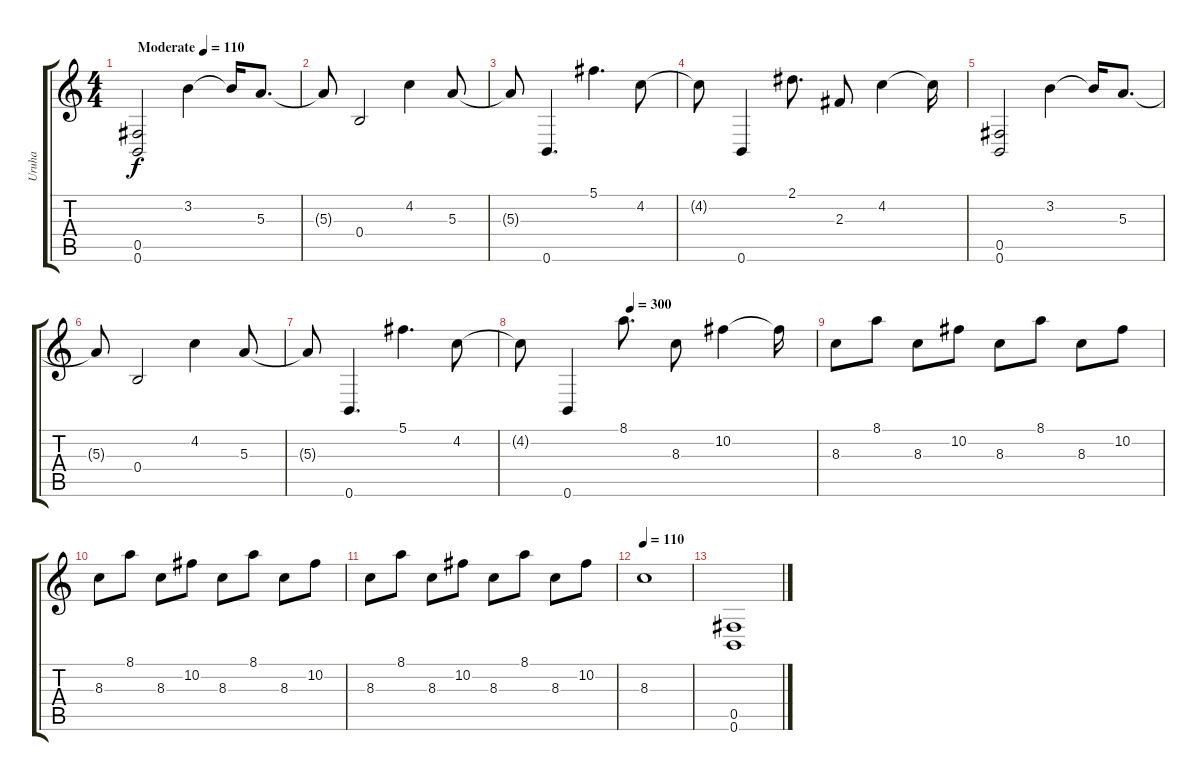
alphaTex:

\track ("Uruha" "Uruha") {instrument electricguitarclean}
\staff {score tabs}
\tuning (Db4 Ab3 E3 B2 Gb2 B1) {hide}
\ts (4 4)
\tempo (110 "Moderate")
\clef g2
\ks c
(0.5 0.6).2{dy f instrument electricguitarclean} 3.2.4 3.2{t}.16 5.3.8{d} |
5.3{t}.8 0.4.2 4.2.4 5.3.8 |
5.3{t}.8 0.6.4{d} 5.1.4{d} 4.2.8 |
4.2{t}.8 0.6.4 2.1.8{d} 2.3.8 4.2.4 4.2{t}.16 |
(0.5 0.6).2 3.2.4 3.2{t}.16 5.3.8{d} |
5.3{t}.8 0.4.2 4.2.4 5.3.8 |
5.3{t}.8 0.6.4{d} 5.1.4{d} 4.2.8 |
\tempo (300 0.375)
4.2{t}.8 0.6.4 8.1.8{d} 8.3.8 10.2.4 10.2{t}.16 |
8.3.8 8.1.8 8.3.8 10.2.8 8.3.8 8.1.8 8.3.8 10.2.8 |
8.3.8 8.1.8 8.3.8 10.2.8 8.3.8 8.1.8 8.3.8 10.2.8 |
8.3.8 8.1.8 8.3.8 10.2.8 8.3.8 8.1.8 8.3.8 10.2.8 |
\tempo 110
8.3.1 |
(0.5 0.6).1
